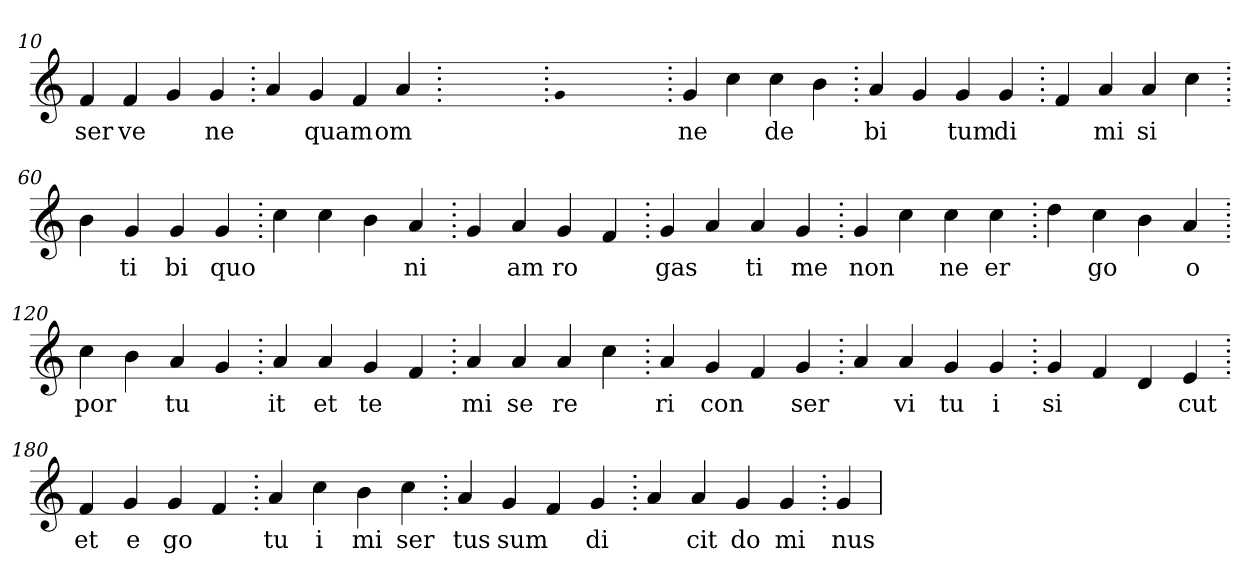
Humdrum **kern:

**kern	**text
*part1	*part1
*staff1	*staff1
*clefG2	*
=10.	=10.
4f	ser
4f	ve
4g	.
4g	ne
=20.	=20.
4a	.
4g	quam
4f	.
4a	om
=30.	=30.
1ryy	.
=30.	=30.
qqg	.
1ryy	.
=30.	=30.
4g	ne
4cc	.
4cc	de
4b	.
=40.	=40.
4a	bi
4g	.
4g	tum
4g	di
=50.	=50.
4f	.
4a	mi
4a	si
4cc	.
=60.	=60.
4b	.
4g	ti
4g	bi
4g	quo
=70.	=70.
4cc	.
4cc	.
4b	.
4a	ni
=80.	=80.
4g	.
4a	am
4g	ro
4f	.
=90.	=90.
4g	gas
4a	.
4a	ti
4g	me
=100.	=100.
4g	non
4cc	.
4cc	ne
4cc	er
=110.	=110.
4dd	.
4cc	go
4b	.
4a	o
=120.	=120.
4cc	por
4b	.
4a	tu
4g	.
=130.	=130.
4a	it
4a	et
4g	te
4f	.
=140.	=140.
4a	mi
4a	se
4a	re
4cc	.
=150.	=150.
4a	ri
4g	con
4f	.
4g	ser
=160.	=160.
4a	.
4a	vi
4g	tu
4g	i
=170.	=170.
4g	si
4f	.
4d	.
4e	cut
=180.	=180.
4f	et
4g	e
4g	go
4f	.
=190.	=190.
4a	tu
4cc	i
4b	mi
4cc	ser
=200.	=200.
4a	tus
4g	sum
4f	.
4g	di
=210.	=210.
4a	.
4a	cit
4g	do
4g	mi
=220.	=220.
4g	nus
=	=
*-	*-
